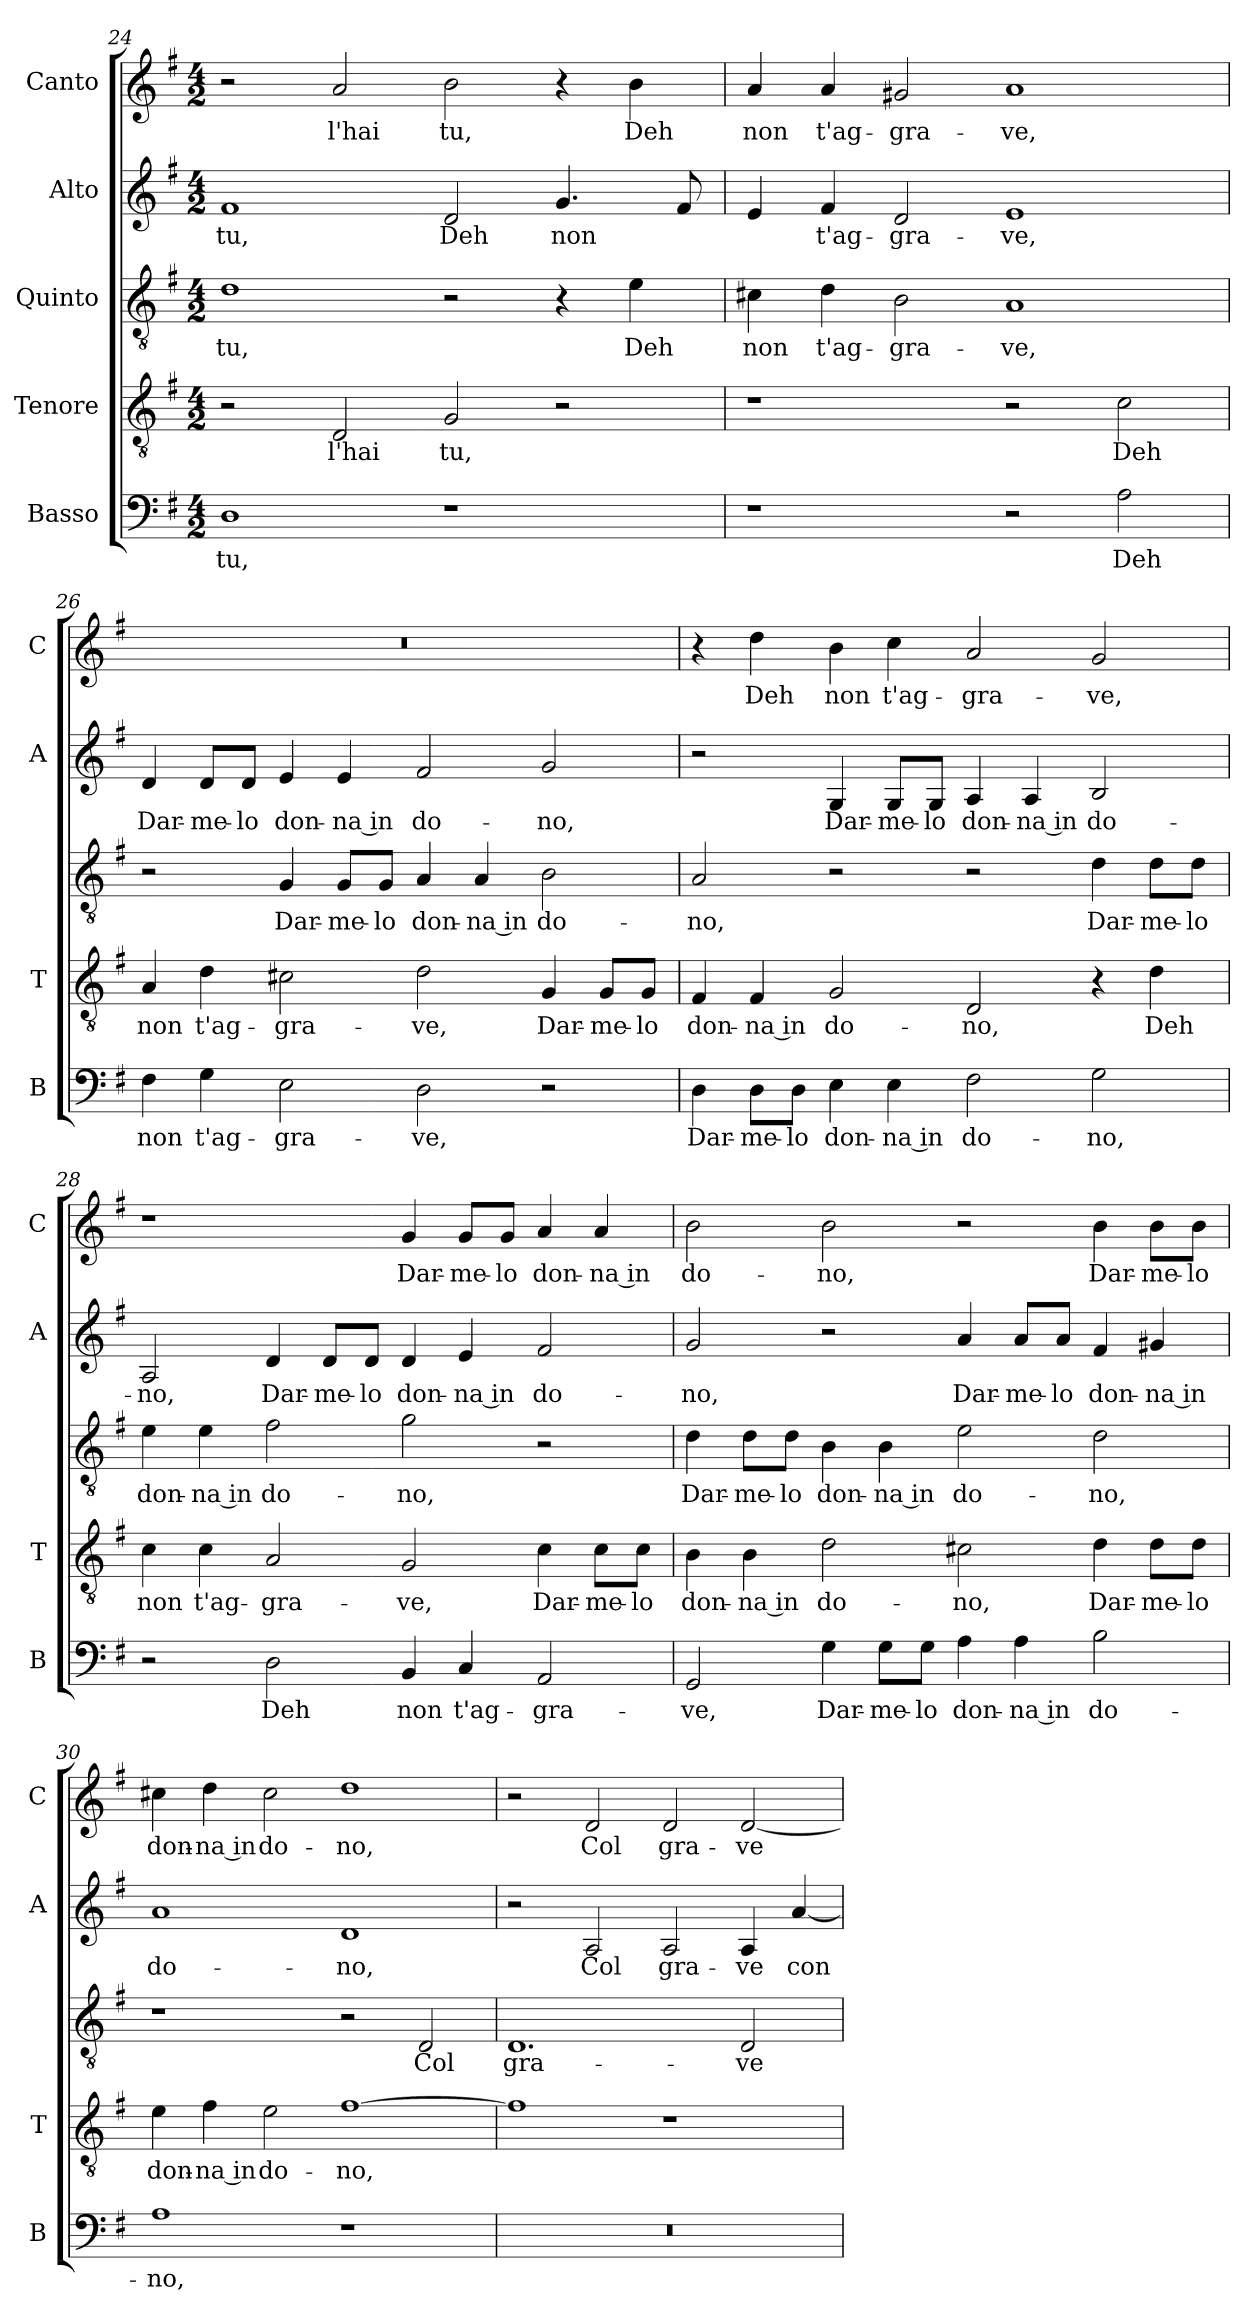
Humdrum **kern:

**kern	**text	**kern	**text	**kern	**text	**kern	**text	**kern	**text
*part5	*part5	*part4	*part4	*part3	*part3	*part2	*part2	*part1	*part1
*staff5	*staff5	*staff4	*staff4	*staff3	*staff3	*staff2	*staff2	*staff1	*staff1
*I"Basso	*	*I"Tenore	*	*I"Quinto	*	*I"Alto	*	*I"Canto	*
*I'B	*	*I'T	*	*	*	*I'A	*	*I'C	*
*clefF4	*	*clefGv2	*	*clefGv2	*	*clefG2	*	*clefG2	*
*k[f#]	*	*k[f#]	*	*k[f#]	*	*k[f#]	*	*k[f#]	*
*G:	*	*G:	*	*G:	*	*G:	*	*G:	*
*M4/2	*	*M4/2	*	*M4/2	*	*M4/2	*	*M4/2	*
=24	=24	=24	=24	=24	=24	=24	=24	=24	=24
!	!LO:LY:b	!	!	!	!LO:LY:b	!	!LO:LY:b	!	!
1D	tu,	2r	.	1d	tu,	1f#	tu,	2r	.
!	!	!	!LO:LY:b	!	!	!	!	!	!LO:LY:b
.	.	2D/	l'hai	.	.	.	.	2a/	l'hai
!	!	!	!LO:LY:b	!	!	!	!LO:LY:b	!	!LO:LY:b
1r	.	2G/	tu,	2r	.	2d/	Deh	2b\	tu,
!	!	!	!	!	!	!	!LO:LY:b	!	!
.	.	2r	.	4r	.	4.g/	non	4r	.
!	!	!	!	!	!LO:LY:b	!	!	!	!LO:LY:b
.	.	.	.	4e\	Deh	.	.	4b\	Deh
.	.	.	.	.	.	8f#/	.	.	.
!!LO:LB:g=z
=25	=25	=25	=25	=25	=25	=25	=25	=25	=25
!	!	!	!	!	!LO:LY:b	!	!	!	!LO:LY:b
1r	.	1r	.	4c#X\	non	4e/	.	4a/	non
!	!	!	!	!	!LO:LY:b	!	!LO:LY:b	!	!LO:LY:b
.	.	.	.	4d\	t'ag-	4f#/	t'ag-	4a/	t'ag-
!	!	!	!	!	!LO:LY:b	!	!LO:LY:b	!	!LO:LY:b
.	.	.	.	2B\	-gra-	2d/	-gra-	2g#X/	-gra-
!	!	!	!	!	!LO:LY:b	!	!LO:LY:b	!	!LO:LY:b
2r	.	2r	.	1A	-ve,	1e	-ve,	1a	-ve,
!	!LO:LY:b	!	!LO:LY:b	!	!	!	!	!	!
2A\	Deh	2c\	Deh	.	.	.	.	.	.
=26	=26	=26	=26	=26	=26	=26	=26	=26	=26
!	!LO:LY:b	!	!LO:LY:b	!	!	!	!LO:LY:b	!	!
4F#\	non	4A/	non	2r	.	4d/	Dar-	0r	.
!	!LO:LY:b	!	!LO:LY:b	!	!	!	!LO:LY:b	!	!
4G\	t'ag-	4d\	t'ag-	.	.	8d/L	-me-	.	.
!	!	!	!	!	!	!	!LO:LY:b	!	!
.	.	.	.	.	.	8d/J	-lo	.	.
!	!LO:LY:b	!	!LO:LY:b	!	!LO:LY:b	!	!LO:LY:b	!	!
2E\	-gra-	2c#X\	-gra-	4G/	Dar-	4e/	don-	.	.
!	!	!	!	!	!LO:LY:b	!	!LO:LY:b	!	!
.	.	.	.	8G/L	-me-	4e/	-na in	.	.
!	!	!	!	!	!LO:LY:b	!	!	!	!
.	.	.	.	8G/J	-lo	.	.	.	.
!	!LO:LY:b	!	!LO:LY:b	!	!LO:LY:b	!	!LO:LY:b	!	!
2D\	-ve,	2d\	-ve,	4A/	don-	2f#/	do-	.	.
!	!	!	!	!	!LO:LY:b	!	!	!	!
.	.	.	.	4A/	-na in	.	.	.	.
!	!	!	!LO:LY:b	!	!LO:LY:b	!	!LO:LY:b	!	!
2r	.	4G/	Dar-	2B\	do-	2g/	-no,	.	.
!	!	!	!LO:LY:b	!	!	!	!	!	!
.	.	8G/L	-me-	.	.	.	.	.	.
!	!	!	!LO:LY:b	!	!	!	!	!	!
.	.	8G/J	-lo	.	.	.	.	.	.
=27	=27	=27	=27	=27	=27	=27	=27	=27	=27
!	!LO:LY:b	!	!LO:LY:b	!	!LO:LY:b	!	!	!	!
4D\	Dar-	4F#/	don-	2A/	-no,	2r	.	4r	.
!	!LO:LY:b	!	!LO:LY:b	!	!	!	!	!	!LO:LY:b
8D\L	-me-	4F#/	-na in	.	.	.	.	4dd\	Deh
!	!LO:LY:b	!	!	!	!	!	!	!	!
8D\J	-lo	.	.	.	.	.	.	.	.
!	!LO:LY:b	!	!LO:LY:b	!	!	!	!LO:LY:b	!	!LO:LY:b
4E\	don-	2G/	do-	2r	.	4G/	Dar-	4b\	non
!	!LO:LY:b	!	!	!	!	!	!LO:LY:b	!	!LO:LY:b
4E\	-na in	.	.	.	.	8G/L	-me-	4cc\	t'ag-
!	!	!	!	!	!	!	!LO:LY:b	!	!
.	.	.	.	.	.	8G/J	-lo	.	.
!	!LO:LY:b	!	!LO:LY:b	!	!	!	!LO:LY:b	!	!LO:LY:b
2F#\	do-	2D/	-no,	2r	.	4A/	don-	2a/	-gra-
!	!	!	!	!	!	!	!LO:LY:b	!	!
.	.	.	.	.	.	4A/	-na in	.	.
!	!LO:LY:b	!	!	!	!LO:LY:b	!	!LO:LY:b	!	!LO:LY:b
2G\	-no,	4r	.	4d\	Dar-	2B/	do-	2g/	-ve,
!	!	!	!LO:LY:b	!	!LO:LY:b	!	!	!	!
.	.	4d\	Deh	8d\L	-me-	.	.	.	.
!	!	!	!	!	!LO:LY:b	!	!	!	!
.	.	.	.	8d\J	-lo	.	.	.	.
!!LO:LB:g=z
=28	=28	=28	=28	=28	=28	=28	=28	=28	=28
!	!	!	!LO:LY:b	!	!LO:LY:b	!	!LO:LY:b	!	!
2r	.	4c\	non	4e\	don-	2A/	-no,	1r	.
!	!	!	!LO:LY:b	!	!LO:LY:b	!	!	!	!
.	.	4c\	t'ag-	4e\	-na in	.	.	.	.
!	!LO:LY:b	!	!LO:LY:b	!	!LO:LY:b	!	!LO:LY:b	!	!
2D\	Deh	2A/	-gra-	2f#\	do-	4d/	Dar-	.	.
!	!	!	!	!	!	!	!LO:LY:b	!	!
.	.	.	.	.	.	8d/L	-me-	.	.
!	!	!	!	!	!	!	!LO:LY:b	!	!
.	.	.	.	.	.	8d/J	-lo	.	.
!	!LO:LY:b	!	!LO:LY:b	!	!LO:LY:b	!	!LO:LY:b	!	!LO:LY:b
4BB/	non	2G/	-ve,	2g\	-no,	4d/	don-	4g/	Dar-
!	!LO:LY:b	!	!	!	!	!	!LO:LY:b	!	!LO:LY:b
4C/	t'ag-	.	.	.	.	4e/	-na in	8g/L	-me-
!	!	!	!	!	!	!	!	!	!LO:LY:b
.	.	.	.	.	.	.	.	8g/J	-lo
!	!LO:LY:b	!	!LO:LY:b	!	!	!	!LO:LY:b	!	!LO:LY:b
2AA/	-gra-	4c\	Dar-	2r	.	2f#/	do-	4a/	don-
!	!	!	!LO:LY:b	!	!	!	!	!	!LO:LY:b
.	.	8c\L	-me-	.	.	.	.	4a/	-na in
!	!	!	!LO:LY:b	!	!	!	!	!	!
.	.	8c\J	-lo	.	.	.	.	.	.
=29	=29	=29	=29	=29	=29	=29	=29	=29	=29
!	!LO:LY:b	!	!LO:LY:b	!	!LO:LY:b	!	!LO:LY:b	!	!LO:LY:b
2GG/	-ve,	4B\	don-	4d\	Dar-	2g/	-no,	2b\	do-
!	!	!	!LO:LY:b	!	!LO:LY:b	!	!	!	!
.	.	4B\	-na in	8d\L	-me-	.	.	.	.
!	!	!	!	!	!LO:LY:b	!	!	!	!
.	.	.	.	8d\J	-lo	.	.	.	.
!	!LO:LY:b	!	!LO:LY:b	!	!LO:LY:b	!	!	!	!LO:LY:b
4G\	Dar-	2d\	do-	4B\	don-	2r	.	2b\	-no,
!	!LO:LY:b	!	!	!	!LO:LY:b	!	!	!	!
8G\L	-me-	.	.	4B\	-na in	.	.	.	.
!	!LO:LY:b	!	!	!	!	!	!	!	!
8G\J	-lo	.	.	.	.	.	.	.	.
!	!LO:LY:b	!	!LO:LY:b	!	!LO:LY:b	!	!LO:LY:b	!	!
4A\	don-	2c#X\	-no,	2e\	do-	4a/	Dar-	2r	.
!	!LO:LY:b	!	!	!	!	!	!LO:LY:b	!	!
4A\	-na in	.	.	.	.	8a/L	-me-	.	.
!	!	!	!	!	!	!	!LO:LY:b	!	!
.	.	.	.	.	.	8a/J	-lo	.	.
!	!LO:LY:b	!	!LO:LY:b	!	!LO:LY:b	!	!LO:LY:b	!	!LO:LY:b
2B\	do-	4d\	Dar-	2d\	-no,	4f#/	don-	4b\	Dar-
!	!	!	!LO:LY:b	!	!	!	!LO:LY:b	!	!LO:LY:b
.	.	8d\L	-me-	.	.	4g#X/	-na in	8b\L	-me-
!	!	!	!LO:LY:b	!	!	!	!	!	!LO:LY:b
.	.	8d\J	-lo	.	.	.	.	8b\J	-lo
=30	=30	=30	=30	=30	=30	=30	=30	=30	=30
!	!LO:LY:b	!	!LO:LY:b	!	!	!	!LO:LY:b	!	!LO:LY:b
1A	-no,	4e\	don-	1r	.	1a	do-	4cc#X\	don-
!	!	!	!LO:LY:b	!	!	!	!	!	!LO:LY:b
.	.	4f#\	-na in	.	.	.	.	4dd\	-na in
!	!	!	!LO:LY:b	!	!	!	!	!	!LO:LY:b
.	.	2e\	do-	.	.	.	.	2cc#\	do-
!	!	!	!LO:LY:b	!	!	!	!LO:LY:b	!	!LO:LY:b
1r	.	[1f#	-no,	2r	.	1d	-no,	1dd	-no,
!	!	!	!	!	!LO:LY:b	!	!	!	!
.	.	.	.	2D/	Col	.	.	.	.
!!LO:PB:g=z
=31	=31	=31	=31	=31	=31	=31	=31	=31	=31
!	!	!	!	!	!LO:LY:b	!	!	!	!
0r	.	1f#]	.	1.D	gra-	2r	.	2r	.
!	!	!	!	!	!	!	!LO:LY:b	!	!LO:LY:b
.	.	.	.	.	.	2A/	Col	2d/	Col
!	!	!	!	!	!	!	!LO:LY:b	!	!LO:LY:b
.	.	1r	.	.	.	2A/	gra-	2d/	gra-
!	!	!	!	!	!LO:LY:b	!	!LO:LY:b	!	!LO:LY:b
.	.	.	.	2D/	-ve	4A/	-ve	[2d/	-ve
!	!	!	!	!	!	!	!LO:LY:b	!	!
.	.	.	.	.	.	[4a/	con	.	.
=	=	=	=	=	=	=	=	=	=
*-	*-	*-	*-	*-	*-	*-	*-	*-	*-
